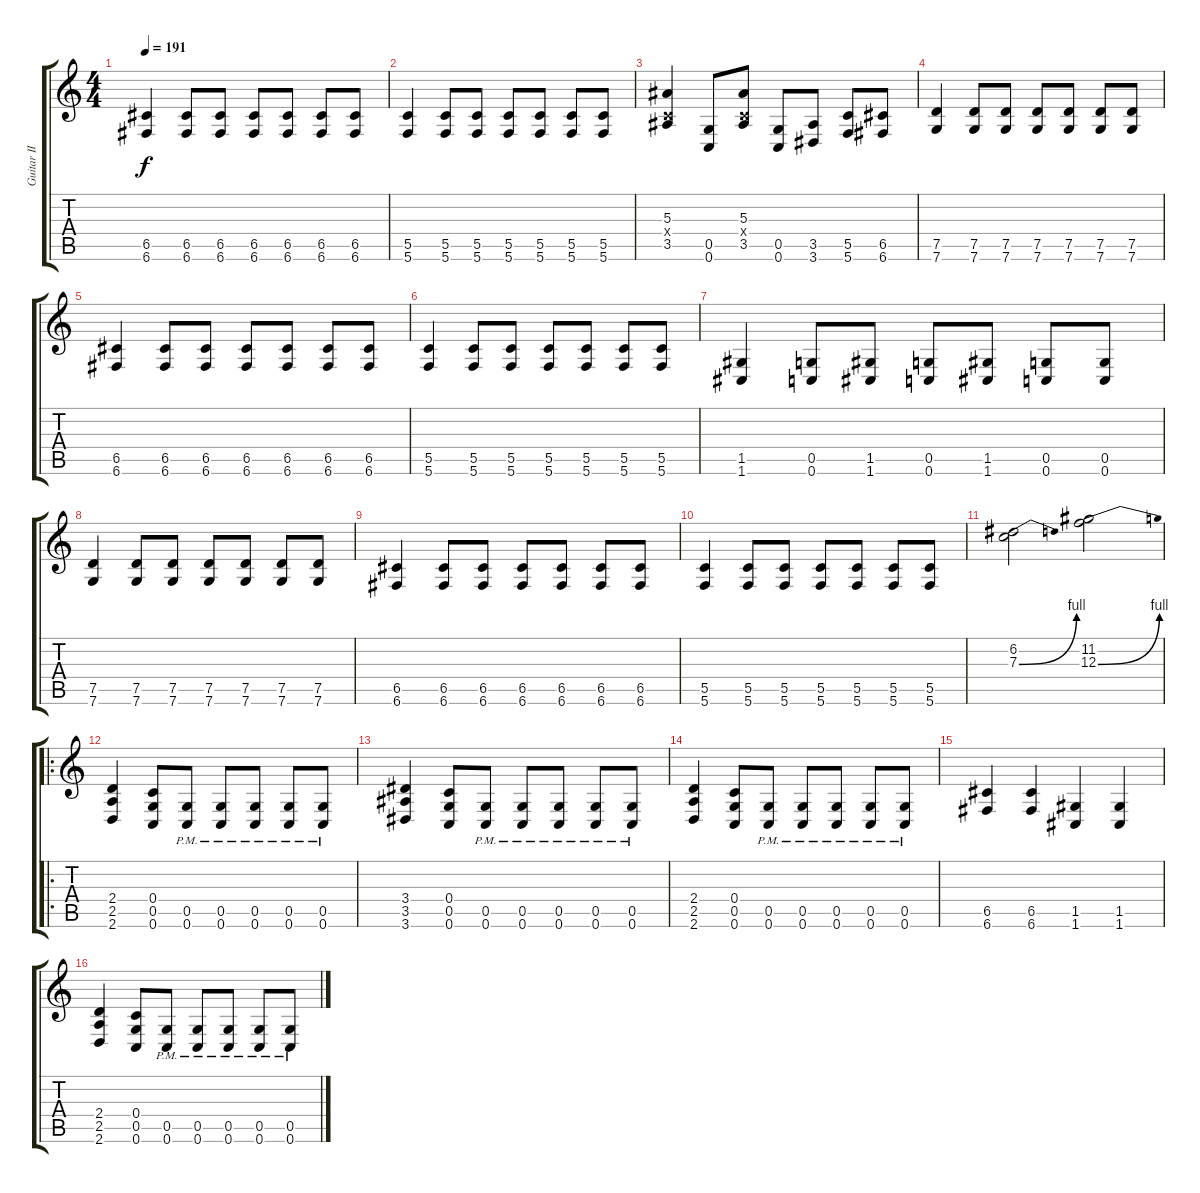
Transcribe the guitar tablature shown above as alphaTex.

\track ("Guitar II" "Guitar II") {instrument distortionguitar}
\staff {score tabs}
\tuning (D4 A3 F3 C3 G2 C2) {hide}
\ts (4 4)
\tempo 191
\clef g2
\ks c
(6.5 6.6).4{dy f} (6.5 6.6).8 (6.5 6.6).8 (6.5 6.6).8 (6.5 6.6).8 (6.5 6.6).8 (6.5 6.6).8 |
(5.5 5.6).4 (5.5 5.6).8 (5.5 5.6).8 (5.5 5.6).8 (5.5 5.6).8 (5.5 5.6).8 (5.5 5.6).8 |
(5.3 0.4{x} 3.5).4 (0.5 0.6).8 (5.3 0.4{x} 3.5).8 (0.5 0.6).8 (3.5 3.6).8 (5.5 5.6).8 (6.5 6.6).8 |
(7.5 7.6).4 (7.5 7.6).8 (7.5 7.6).8 (7.5 7.6).8 (7.5 7.6).8 (7.5 7.6).8 (7.5 7.6).8 |
(6.5 6.6).4 (6.5 6.6).8 (6.5 6.6).8 (6.5 6.6).8 (6.5 6.6).8 (6.5 6.6).8 (6.5 6.6).8 |
(5.5 5.6).4 (5.5 5.6).8 (5.5 5.6).8 (5.5 5.6).8 (5.5 5.6).8 (5.5 5.6).8 (5.5 5.6).8 |
(1.5 1.6).4 (0.5 0.6).8 (1.5 1.6).8 (0.5 0.6).8 (1.5 1.6).8 (0.5 0.6).8 (0.5 0.6).8 |
(7.5 7.6).4 (7.5 7.6).8 (7.5 7.6).8 (7.5 7.6).8 (7.5 7.6).8 (7.5 7.6).8 (7.5 7.6).8 |
(6.5 6.6).4 (6.5 6.6).8 (6.5 6.6).8 (6.5 6.6).8 (6.5 6.6).8 (6.5 6.6).8 (6.5 6.6).8 |
(5.5 5.6).4 (5.5 5.6).8 (5.5 5.6).8 (5.5 5.6).8 (5.5 5.6).8 (5.5 5.6).8 (5.5 5.6).8 |
(6.2 7.3{be (bend 0 0 60 4)}).2 (11.2 12.3{be (bend 0 0 60 4)}).2 |
\ro
(2.4 2.5 2.6).4 (0.4 0.5 0.6).8 (0.5{pm} 0.6{pm}).8 (0.5{pm} 0.6{pm}).8 (0.5{pm} 0.6{pm}).8 (0.5{pm} 0.6{pm}).8 (0.5{pm} 0.6{pm}).8 |
(3.4 3.5 3.6).4 (0.4 0.5 0.6).8 (0.5{pm} 0.6{pm}).8 (0.5{pm} 0.6{pm}).8 (0.5{pm} 0.6{pm}).8 (0.5{pm} 0.6{pm}).8 (0.5{pm} 0.6{pm}).8 |
(2.4 2.5 2.6).4 (0.4 0.5 0.6).8 (0.5{pm} 0.6{pm}).8 (0.5{pm} 0.6{pm}).8 (0.5{pm} 0.6{pm}).8 (0.5{pm} 0.6{pm}).8 (0.5{pm} 0.6{pm}).8 |
(6.5 6.6).4 (6.5 6.6).4 (1.5 1.6).4 (1.5 1.6).4 |
(2.4 2.5 2.6).4 (0.4 0.5 0.6).8 (0.5{pm} 0.6{pm}).8 (0.5{pm} 0.6{pm}).8 (0.5{pm} 0.6{pm}).8 (0.5{pm} 0.6{pm}).8 (0.5{pm} 0.6{pm}).8
